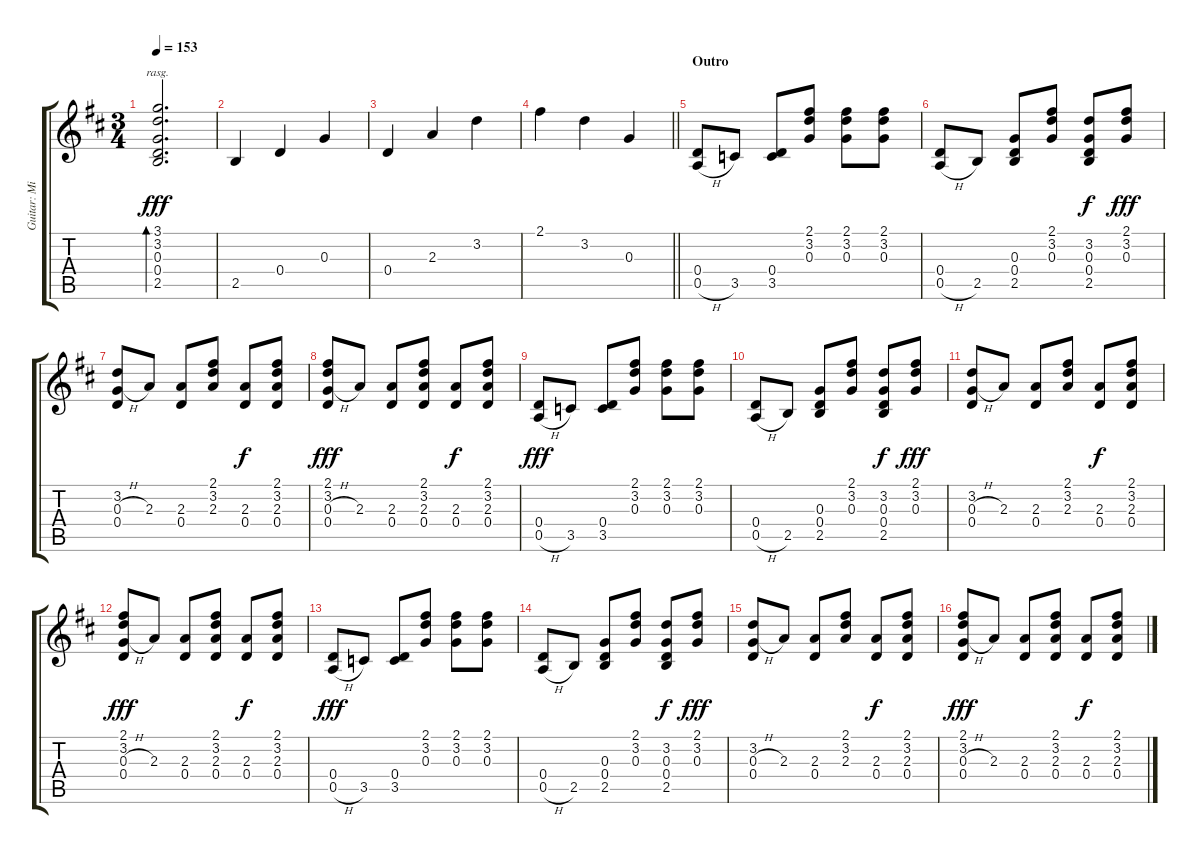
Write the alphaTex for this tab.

\track ("Guitar: Mick" "Guitar: Mi") {instrument acousticguitarsteel}
\staff {score tabs}
\tuning (E4 B3 G3 D3 A2 D2) {hide}
\ts (3 4)
\tempo 153
\clef g2
\ks d
(3.1 3.2 0.3 0.4 2.5).2{d bd 480 rasg ii dy fff} |
2.5.4 0.4.4 0.3.4 |
0.4.4 2.3.4 3.2.4 |
\barLineRight lightlight
2.1.4 3.2.4 0.3.4 |
\section ("" "Outro")
(0.4 0.5{h}).8 3.5.8 (0.4 3.5).8 (2.1 3.2 0.3).8 (2.1 3.2 0.3).8 (2.1 3.2 0.3).8 |
(0.4 0.5{h}).8 2.5.8 (0.3 0.4 2.5).8 (2.1 3.2 0.3).8 (3.2 0.3 0.4 2.5).8{dy f} (2.1 3.2 0.3).8{dy fff} |
(3.2 0.3{h} 0.4).8 2.3.8 (2.3 0.4).8 (2.1 3.2 2.3).8 (2.3 0.4).8{dy f} (2.1 3.2 2.3 0.4).8 |
(2.1 3.2 0.3{h} 0.4).8{dy fff} 2.3.8 (2.3 0.4).8 (2.1 3.2 2.3 0.4).8 (2.3 0.4).8{dy f} (2.1 3.2 2.3 0.4).8 |
(0.4 0.5{h}).8{dy fff} 3.5.8 (0.4 3.5).8 (2.1 3.2 0.3).8 (2.1 3.2 0.3).8 (2.1 3.2 0.3).8 |
(0.4 0.5{h}).8 2.5.8 (0.3 0.4 2.5).8 (2.1 3.2 0.3).8 (3.2 0.3 0.4 2.5).8{dy f} (2.1 3.2 0.3).8{dy fff} |
(3.2 0.3{h} 0.4).8 2.3.8 (2.3 0.4).8 (2.1 3.2 2.3).8 (2.3 0.4).8{dy f} (2.1 3.2 2.3 0.4).8 |
(2.1 3.2 0.3{h} 0.4).8{dy fff} 2.3.8 (2.3 0.4).8 (2.1 3.2 2.3 0.4).8 (2.3 0.4).8{dy f} (2.1 3.2 2.3 0.4).8 |
(0.4 0.5{h}).8{dy fff} 3.5.8 (0.4 3.5).8 (2.1 3.2 0.3).8 (2.1 3.2 0.3).8 (2.1 3.2 0.3).8 |
(0.4 0.5{h}).8 2.5.8 (0.3 0.4 2.5).8 (2.1 3.2 0.3).8 (3.2 0.3 0.4 2.5).8{dy f} (2.1 3.2 0.3).8{dy fff} |
(3.2 0.3{h} 0.4).8 2.3.8 (2.3 0.4).8 (2.1 3.2 2.3).8 (2.3 0.4).8{dy f} (2.1 3.2 2.3 0.4).8 |
(2.1 3.2 0.3{h} 0.4).8{dy fff} 2.3.8 (2.3 0.4).8 (2.1 3.2 2.3 0.4).8 (2.3 0.4).8{dy f} (2.1 3.2 2.3 0.4).8
